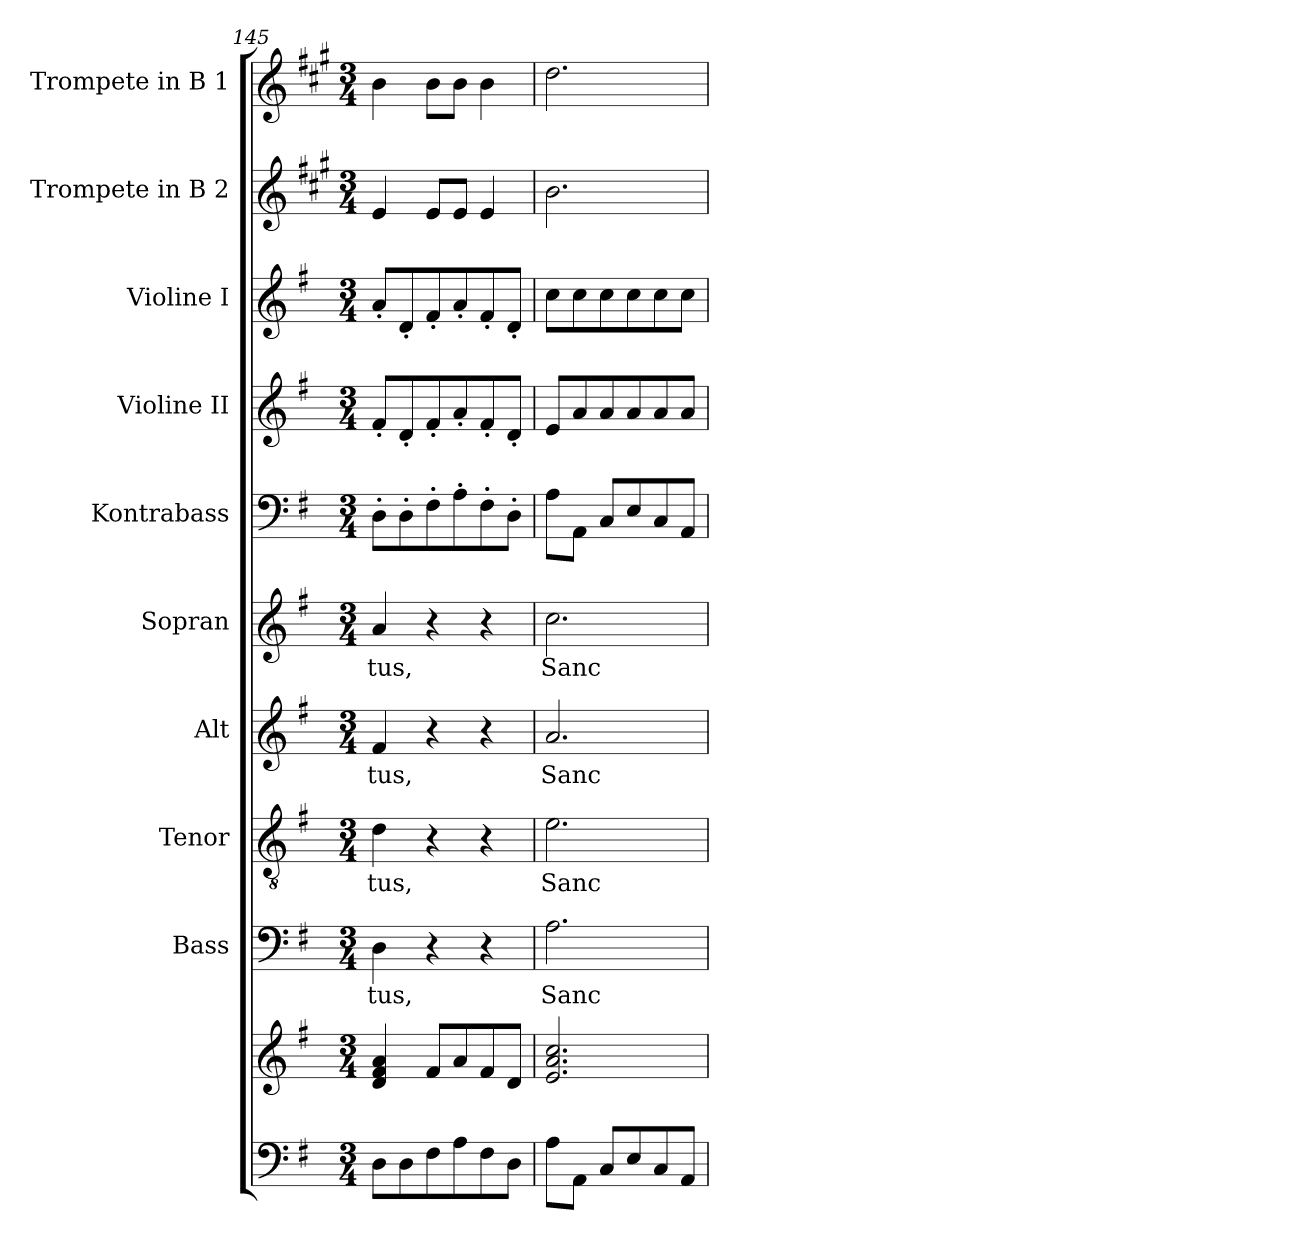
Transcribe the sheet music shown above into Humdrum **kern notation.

**kern	**kern	**kern	**text	**kern	**text	**kern	**text	**kern	**text	**kern	**kern	**kern	**kern	**kern
*part10	*part10	*part9	*part9	*part8	*part8	*part7	*part7	*part6	*part6	*part5	*part4	*part3	*part2	*part1
*staff11	*staff10	*staff9	*staff9	*staff8	*staff8	*staff7	*staff7	*staff6	*staff6	*staff5	*staff4	*staff3	*staff2	*staff1
*	*	*I"Bass	*	*I"Tenor	*	*I"Alt	*	*I"Sopran	*	*I"Kontrabass	*I"Violine II	*I"Violine I	*I"Trompete in B 2	*I"Trompete in B 1
*	*	*I'B.	*	*I'T.	*	*I'A.	*	*I'S.	*	*I'Kb.	*I'Vl. II	*I'Vl. I	*I'Tr. 2	*I'Tr. 1
*clefF4	*clefG2	*clefF4	*	*clefGv2	*	*clefG2	*	*clefG2	*	*clefF4	*clefG2	*clefG2	*clefG2	*clefG2
*	*	*	*	*	*	*	*	*	*	*ITrd7c12	*	*	*ITrd1c2	*ITrd1c2
*k[f#]	*k[f#]	*k[f#]	*	*k[f#]	*	*k[f#]	*	*k[f#]	*	*k[f#]	*k[f#]	*k[f#]	*k[f#]	*k[f#]
*G:	*G:	*G:	*	*G:	*	*G:	*	*G:	*	*G:	*G:	*G:	*G:	*G:
*M3/4	*M3/4	*M3/4	*	*M3/4	*	*M3/4	*	*M3/4	*	*M3/4	*M3/4	*M3/4	*M3/4	*M3/4
=145	=145	=145	=145	=145	=145	=145	=145	=145	=145	=145	=145	=145	=145	=145
!	!	!	!LO:LY:b	!	!LO:LY:b	!	!LO:LY:b	!	!LO:LY:b	!	!	!	!	!
8D\L	4d/ 4f#/ 4a/	4D\	-tus,	4d\	-tus,	4f#/	-tus,	4a/	-tus,	8DD'>\L	8f#'</L	8a'</L	4d/	4a\
8D\	.	.	.	.	.	.	.	.	.	8DD'>\	8d'</	8d'</	.	.
8F#\	8f#/L	4r	.	4r	.	4r	.	4r	.	8FF#'>\	8f#'</	8f#'</	8d/L	8a\L
8A\	8a/	.	.	.	.	.	.	.	.	8AA'>\	8a'</	8a'</	8d/J	8a\J
8F#\	8f#/	4r	.	4r	.	4r	.	4r	.	8FF#'>\	8f#'</	8f#'</	4d/	4a\
8D\J	8d/J	.	.	.	.	.	.	.	.	8DD'>\J	8d'</J	8d'</J	.	.
=146	=146	=146	=146	=146	=146	=146	=146	=146	=146	=146	=146	=146	=146	=146
!	!	!	!LO:LY:b	!	!LO:LY:b	!	!LO:LY:b	!	!LO:LY:b	!	!	!	!	!
8A\L	2.e/ 2.a/ 2.cc/	2.A\	Sanc-	2.e\	Sanc-	2.a/	Sanc-	2.cc\	Sanc-	8AA\L	8e/L	8cc\L	2.a\	2.cc\
8AA\J	.	.	.	.	.	.	.	.	.	8AAA\J	8a/	8cc\	.	.
8C/L	.	.	.	.	.	.	.	.	.	8CC/L	8a/	8cc\	.	.
8E/	.	.	.	.	.	.	.	.	.	8EE/	8a/	8cc\	.	.
8C/	.	.	.	.	.	.	.	.	.	8CC/	8a/	8cc\	.	.
8AA/J	.	.	.	.	.	.	.	.	.	8AAA/J	8a/J	8cc\J	.	.
=	=	=	=	=	=	=	=	=	=	=	=	=	=	=
*-	*-	*-	*-	*-	*-	*-	*-	*-	*-	*-	*-	*-	*-	*-
